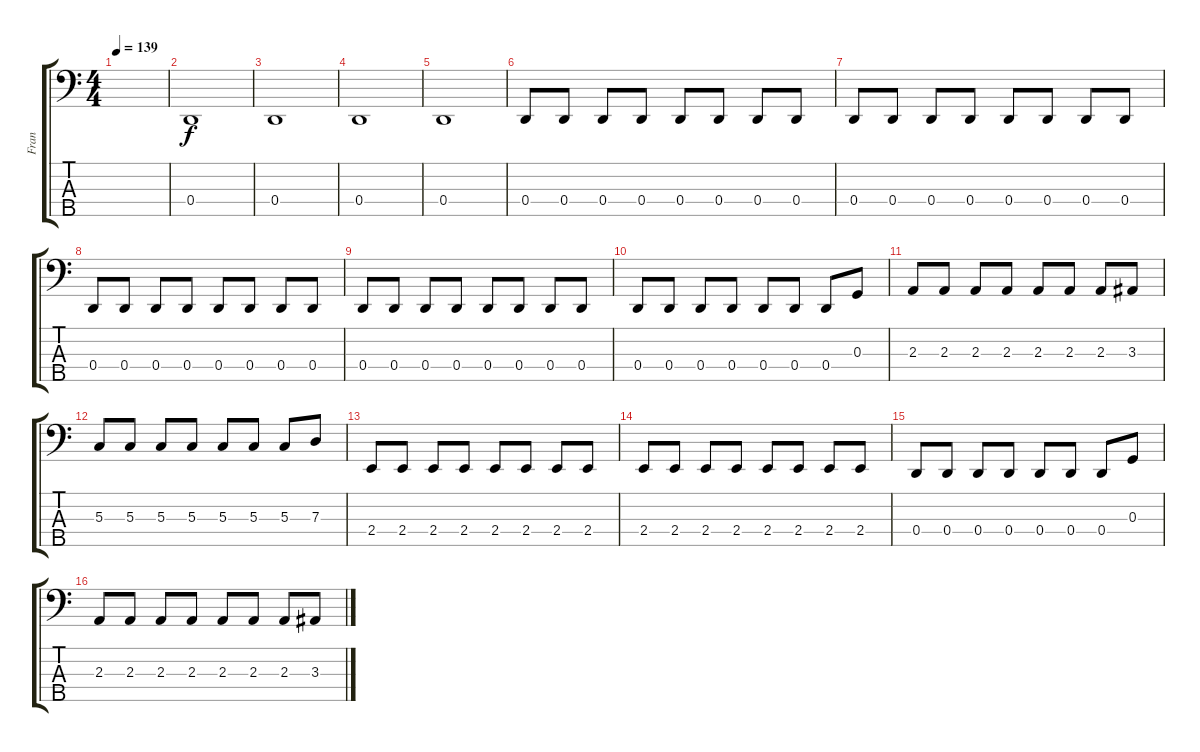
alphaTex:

\track ("Fran" "Fran") {instrument electricbassfinger}
\staff {score tabs}
\tuning (F2 C2 G1 D1 A0) {hide}
\ts (4 4)
\tempo 139
\clef f4
\ks c
|
0.4.1 |
0.4.1 |
0.4.1 |
0.4.1 |
0.4.8 0.4.8 0.4.8 0.4.8 0.4.8 0.4.8 0.4.8 0.4.8 |
0.4.8 0.4.8 0.4.8 0.4.8 0.4.8 0.4.8 0.4.8 0.4.8 |
0.4.8 0.4.8 0.4.8 0.4.8 0.4.8 0.4.8 0.4.8 0.4.8 |
0.4.8 0.4.8 0.4.8 0.4.8 0.4.8 0.4.8 0.4.8 0.4.8 |
0.4.8 0.4.8 0.4.8 0.4.8 0.4.8 0.4.8 0.4.8 0.3.8 |
2.3.8 2.3.8 2.3.8 2.3.8 2.3.8 2.3.8 2.3.8 3.3.8 |
5.3.8 5.3.8 5.3.8 5.3.8 5.3.8 5.3.8 5.3.8 7.3.8 |
2.4.8 2.4.8 2.4.8 2.4.8 2.4.8 2.4.8 2.4.8 2.4.8 |
2.4.8 2.4.8 2.4.8 2.4.8 2.4.8 2.4.8 2.4.8 2.4.8 |
0.4.8 0.4.8 0.4.8 0.4.8 0.4.8 0.4.8 0.4.8 0.3.8 |
2.3.8 2.3.8 2.3.8 2.3.8 2.3.8 2.3.8 2.3.8 3.3.8
